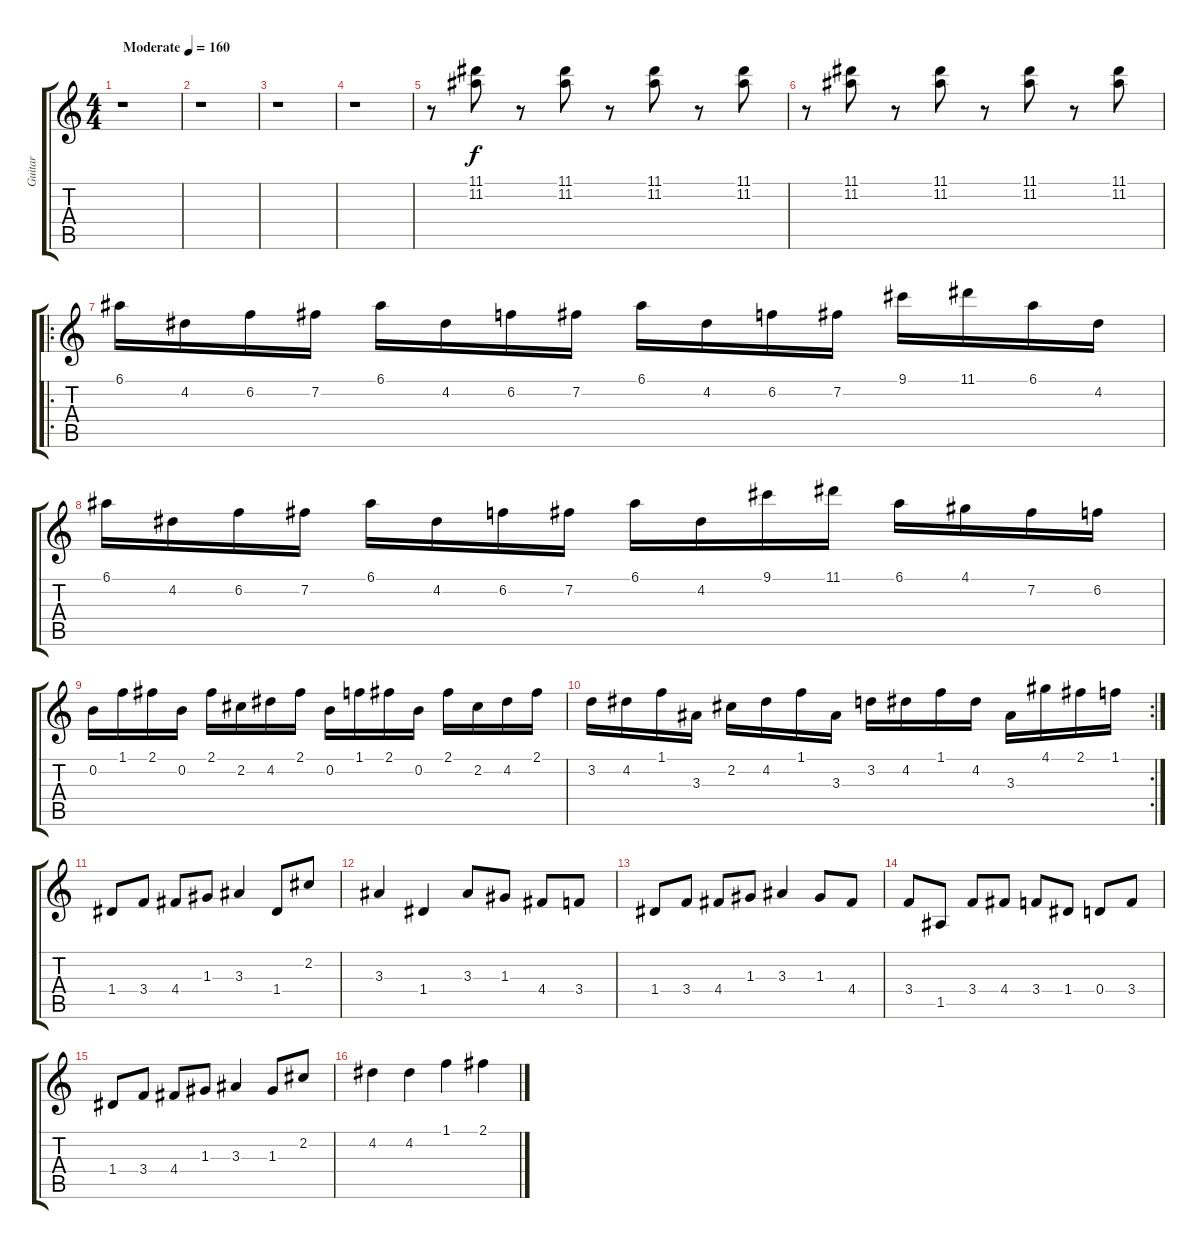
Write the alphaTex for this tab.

\track ("Guitar" "Guitar") {instrument electricguitarjazz}
\staff {score tabs}
\tuning (E4 B3 G3 D3 A2 E2) {hide}
\ts (4 4)
\tempo (160 "Moderate")
\clef g2
\ks c
r.1{dy f instrument electricguitarjazz} |
r.1 |
r.1 |
r.1 |
r.8 (11.1 11.2).8 r.8 (11.1 11.2).8 r.8 (11.1 11.2).8 r.8 (11.1 11.2).8 |
r.8 (11.1 11.2).8 r.8 (11.1 11.2).8 r.8 (11.1 11.2).8 r.8 (11.1 11.2).8 |
\ro
6.1.16 4.2.16 6.2.16 7.2.16 6.1.16 4.2.16 6.2.16 7.2.16 6.1.16 4.2.16 6.2.16 7.2.16 9.1.16 11.1.16 6.1.16 4.2.16 |
6.1.16 4.2.16 6.2.16 7.2.16 6.1.16 4.2.16 6.2.16 7.2.16 6.1.16 4.2.16 9.1.16 11.1.16 6.1.16 4.1.16 7.2.16 6.2.16 |
0.2.16 1.1.16 2.1.16 0.2.16 2.1.16 2.2.16 4.2.16 2.1.16 0.2.16 1.1.16 2.1.16 0.2.16 2.1.16 2.2.16 4.2.16 2.1.16 |
\rc 2
3.2.16 4.2.16 1.1.16 3.3.16 2.2.16 4.2.16 1.1.16 3.3.16 3.2.16 4.2.16 1.1.16 4.2.16 3.3.16 4.1.16 2.1.16 1.1.16 |
1.4.8 3.4.8 4.4.8 1.3.8 3.3.4 1.4.8 2.2.8 |
3.3.4 1.4.4 3.3.8 1.3.8 4.4.8 3.4.8 |
1.4.8 3.4.8 4.4.8 1.3.8 3.3.4 1.3.8 4.4.8 |
3.4.8 1.5.8 3.4.8 4.4.8 3.4.8 1.4.8 0.4.8 3.4.8 |
1.4.8 3.4.8 4.4.8 1.3.8 3.3.4 1.3.8 2.2.8 |
4.2.4 4.2.4 1.1.4 2.1.4
